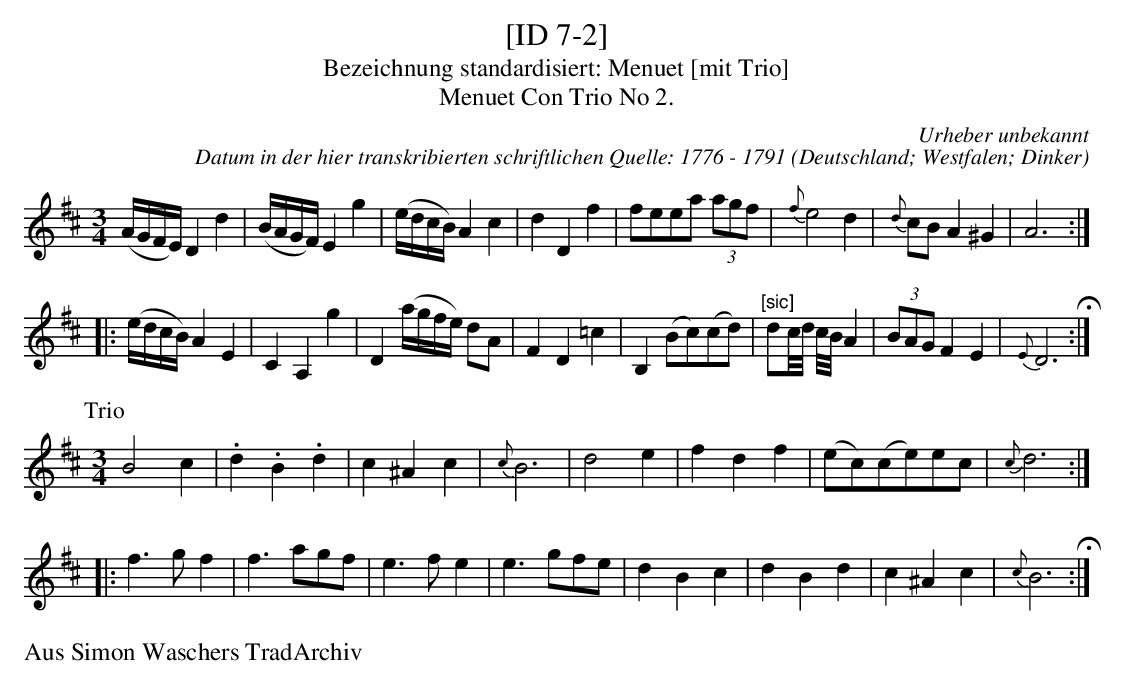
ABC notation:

X:1
T:[ID 7-2]
T:Bezeichnung standardisiert: Menuet [mit Trio]
T:Menuet Con Trio No 2.
C:Urheber unbekannt
C:Datum in der hier transkribierten schriftlichen Quelle: 1776 - 1791
O:Deutschland; Westfalen; Dinker
L:1/8
M:3/4
K:D
(A/G/F/E/)D2d2 | (B/A/G/F/)E2g2 | (e/d/c/B/)A2c2 | d2D2f2 | feea(3 agf | {f}e4d2 | {d}cBA2^G2 | A6 ::
(e/d/c/B/)A2E2 | C2A,2g2 | D2(a/g/f/e/) dA | F2D2=c2 | B,2(Bc)(cd) | "^[sic]"dc//d// c//B//A2 | (3BAGF2E2 | {E}D6 H:|
P:Trio
M:3/4
B4c2 | .d2.B2.d2 | c2^A2c2 | {c}B6 | d4e2 | f2d2f2 | (ec)(ce)ec | {c}d6 ::
f3gf2 | f3agf | e3fe2 | e3gfe | d2B2c2 | d2B2d2 | c2^A2c2 | {c}B6 H:|
